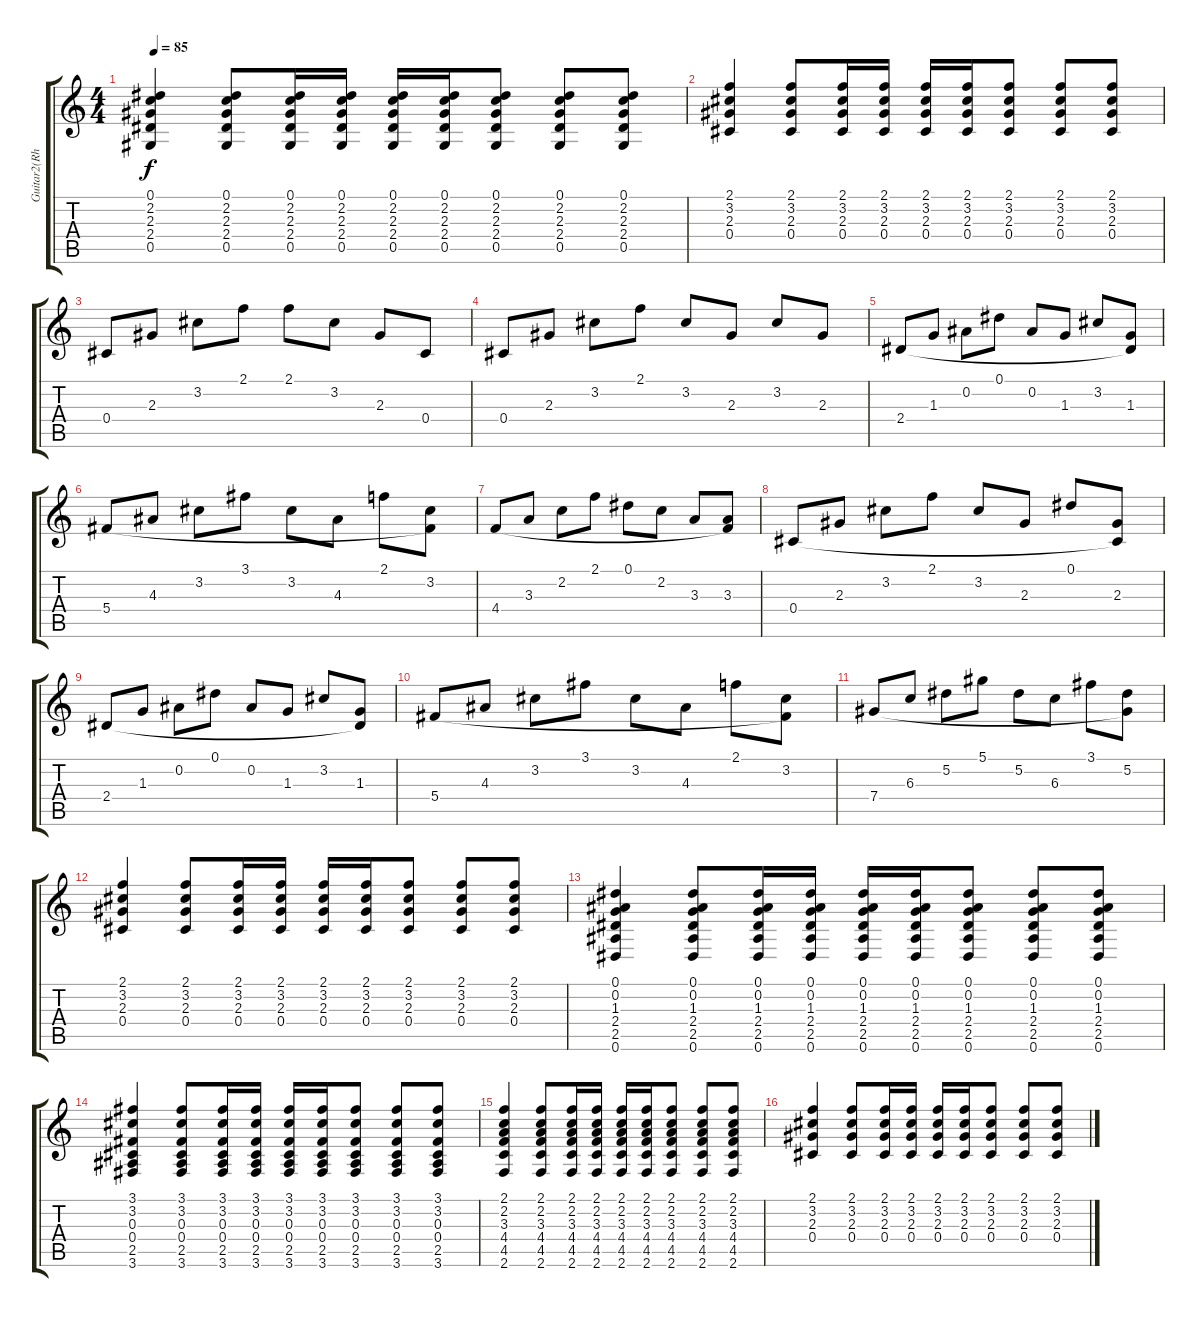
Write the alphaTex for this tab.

\track ("Guitar2(Rhythm)" "Guitar2(Rh") {instrument acousticguitarsteel}
\staff {score tabs}
\tuning (Eb4 Bb3 Gb3 Db3 Ab2 Eb2) {hide}
\ts (4 4)
\tempo 85
\clef g2
\ks c
(0.1 2.2 2.3 2.4 0.5).4{dy f} (0.1 2.2 2.3 2.4 0.5).8 (0.1 2.2 2.3 2.4 0.5).16 (0.1 2.2 2.3 2.4 0.5).16 (0.1 2.2 2.3 2.4 0.5).16 (0.1 2.2 2.3 2.4 0.5).16 (0.1 2.2 2.3 2.4 0.5).8 (0.1 2.2 2.3 2.4 0.5).8 (0.1 2.2 2.3 2.4 0.5).8 |
(2.1 3.2 2.3 0.4).4 (2.1 3.2 2.3 0.4).8 (2.1 3.2 2.3 0.4).16 (2.1 3.2 2.3 0.4).16 (2.1 3.2 2.3 0.4).16 (2.1 3.2 2.3 0.4).16 (2.1 3.2 2.3 0.4).8 (2.1 3.2 2.3 0.4).8 (2.1 3.2 2.3 0.4).8 |
0.4.8 2.3.8 3.2.8 2.1.8 2.1.8 3.2.8 2.3.8 0.4.8 |
0.4.8 2.3.8 3.2.8 2.1.8 3.2.8 2.3.8 3.2.8 2.3.8 |
2.4.8 1.3.8 0.2.8 0.1.8 0.2.8 1.3.8 3.2.8 (1.3 2.4{t}).8 |
5.4.8 4.3.8 3.2.8 3.1.8 3.2.8 4.3.8 2.1.8 (3.2 5.4{t}).8 |
4.4.8 3.3.8 2.2.8 2.1.8 0.1.8 2.2.8 3.3.8 (3.3 4.4{t}).8 |
0.4.8 2.3.8 3.2.8 2.1.8 3.2.8 2.3.8 0.1.8 (2.3 0.4{t}).8 |
2.4.8 1.3.8 0.2.8 0.1.8 0.2.8 1.3.8 3.2.8 (1.3 2.4{t}).8 |
5.4.8 4.3.8 3.2.8 3.1.8 3.2.8 4.3.8 2.1.8 (3.2 5.4{t}).8 |
7.4.8 6.3.8 5.2.8 5.1.8 5.2.8 6.3.8 3.1.8 (5.2 7.4{t}).8 |
(2.1 3.2 2.3 0.4).4 (2.1 3.2 2.3 0.4).8 (2.1 3.2 2.3 0.4).16 (2.1 3.2 2.3 0.4).16 (2.1 3.2 2.3 0.4).16 (2.1 3.2 2.3 0.4).16 (2.1 3.2 2.3 0.4).8 (2.1 3.2 2.3 0.4).8 (2.1 3.2 2.3 0.4).8 |
(0.1 0.2 1.3 2.4 2.5 0.6).4 (0.1 0.2 1.3 2.4 2.5 0.6).8 (0.1 0.2 1.3 2.4 2.5 0.6).16 (0.1 0.2 1.3 2.4 2.5 0.6).16 (0.1 0.2 1.3 2.4 2.5 0.6).16 (0.1 0.2 1.3 2.4 2.5 0.6).16 (0.1 0.2 1.3 2.4 2.5 0.6).8 (0.1 0.2 1.3 2.4 2.5 0.6).8 (0.1 0.2 1.3 2.4 2.5 0.6).8 |
(3.1 3.2 0.3 0.4 2.5 3.6).4 (3.1 3.2 0.3 0.4 2.5 3.6).8 (3.1 3.2 0.3 0.4 2.5 3.6).16 (3.1 3.2 0.3 0.4 2.5 3.6).16 (3.1 3.2 0.3 0.4 2.5 3.6).16 (3.1 3.2 0.3 0.4 2.5 3.6).16 (3.1 3.2 0.3 0.4 2.5 3.6).8 (3.1 3.2 0.3 0.4 2.5 3.6).8 (3.1 3.2 0.3 0.4 2.5 3.6).8 |
(2.1 2.2 3.3 4.4 4.5 2.6).4 (2.1 2.2 3.3 4.4 4.5 2.6).8 (2.1 2.2 3.3 4.4 4.5 2.6).16 (2.1 2.2 3.3 4.4 4.5 2.6).16 (2.1 2.2 3.3 4.4 4.5 2.6).16 (2.1 2.2 3.3 4.4 4.5 2.6).16 (2.1 2.2 3.3 4.4 4.5 2.6).8 (2.1 2.2 3.3 4.4 4.5 2.6).8 (2.1 2.2 3.3 4.4 4.5 2.6).8 |
(2.1 3.2 2.3 0.4).4 (2.1 3.2 2.3 0.4).8 (2.1 3.2 2.3 0.4).16 (2.1 3.2 2.3 0.4).16 (2.1 3.2 2.3 0.4).16 (2.1 3.2 2.3 0.4).16 (2.1 3.2 2.3 0.4).8 (2.1 3.2 2.3 0.4).8 (2.1 3.2 2.3 0.4).8
